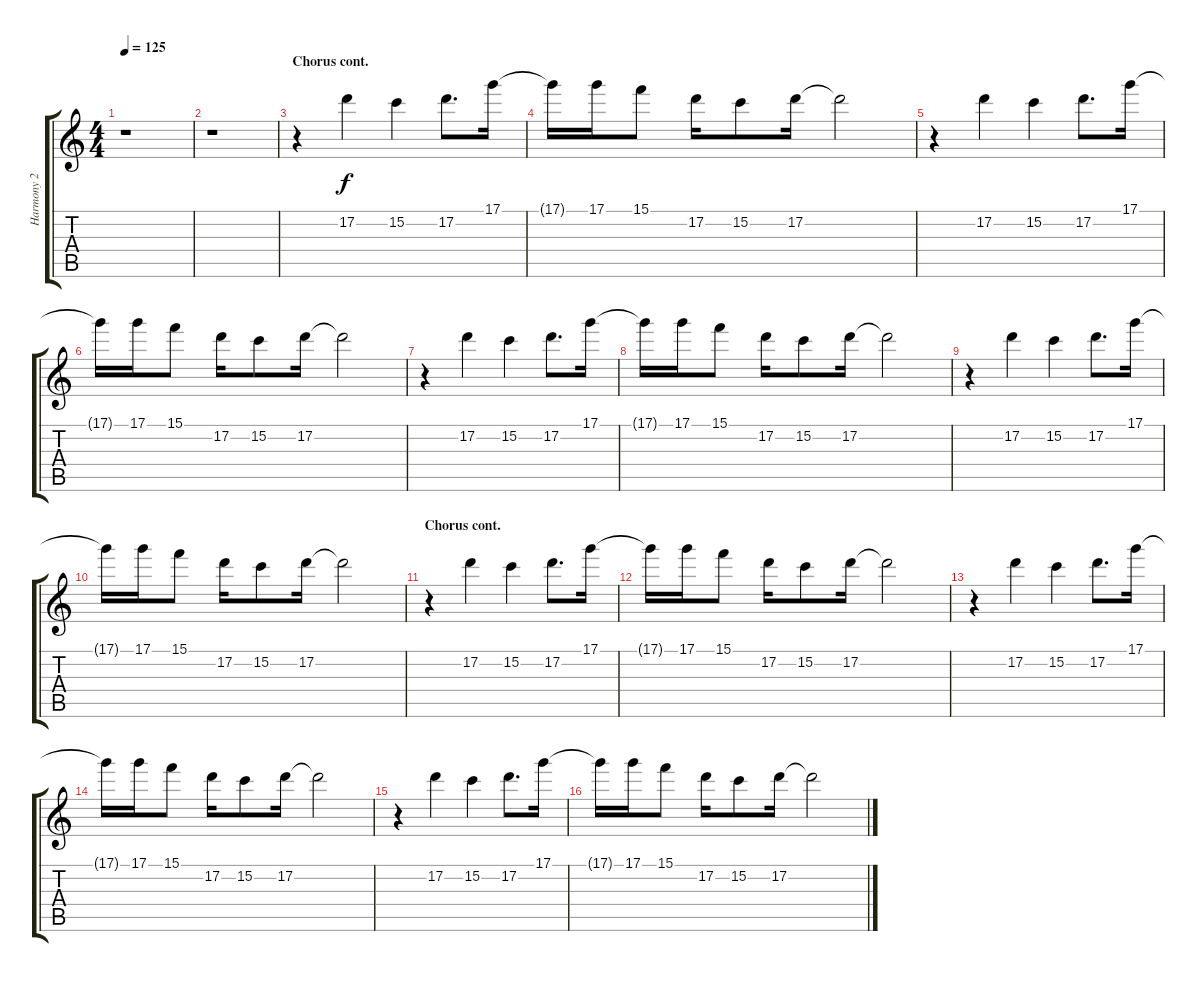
\track ("Harmony 2" "Harmony 2") {instrument overdrivenguitar}
\staff {score tabs}
\tuning (D4 A3 F3 C3 G2 C2) {hide}
\ts (4 4)
\tempo 125
\clef g2
\ks aminor
r.1{dy f} |
r.1 |
\section ("" "Chorus cont.")
r.4 17.2.4 15.2.4 17.2.8{d} 17.1.16 |
17.1{t}.16 17.1.16 15.1.8 17.2.16 15.2.8 17.2.16 17.2{t}.2 |
r.4 17.2.4 15.2.4 17.2.8{d} 17.1.16 |
17.1{t}.16 17.1.16 15.1.8 17.2.16 15.2.8 17.2.16 17.2{t}.2 |
r.4 17.2.4 15.2.4 17.2.8{d} 17.1.16 |
17.1{t}.16 17.1.16 15.1.8 17.2.16 15.2.8 17.2.16 17.2{t}.2 |
r.4 17.2.4 15.2.4 17.2.8{d} 17.1.16 |
17.1{t}.16 17.1.16 15.1.8 17.2.16 15.2.8 17.2.16 17.2{t}.2 |
\section ("" "Chorus cont.")
r.4 17.2.4 15.2.4 17.2.8{d} 17.1.16 |
17.1{t}.16 17.1.16 15.1.8 17.2.16 15.2.8 17.2.16 17.2{t}.2 |
r.4 17.2.4 15.2.4 17.2.8{d} 17.1.16 |
17.1{t}.16 17.1.16 15.1.8 17.2.16 15.2.8 17.2.16 17.2{t}.2 |
r.4 17.2.4 15.2.4 17.2.8{d} 17.1.16 |
17.1{t}.16 17.1.16 15.1.8 17.2.16 15.2.8 17.2.16 17.2{t}.2
